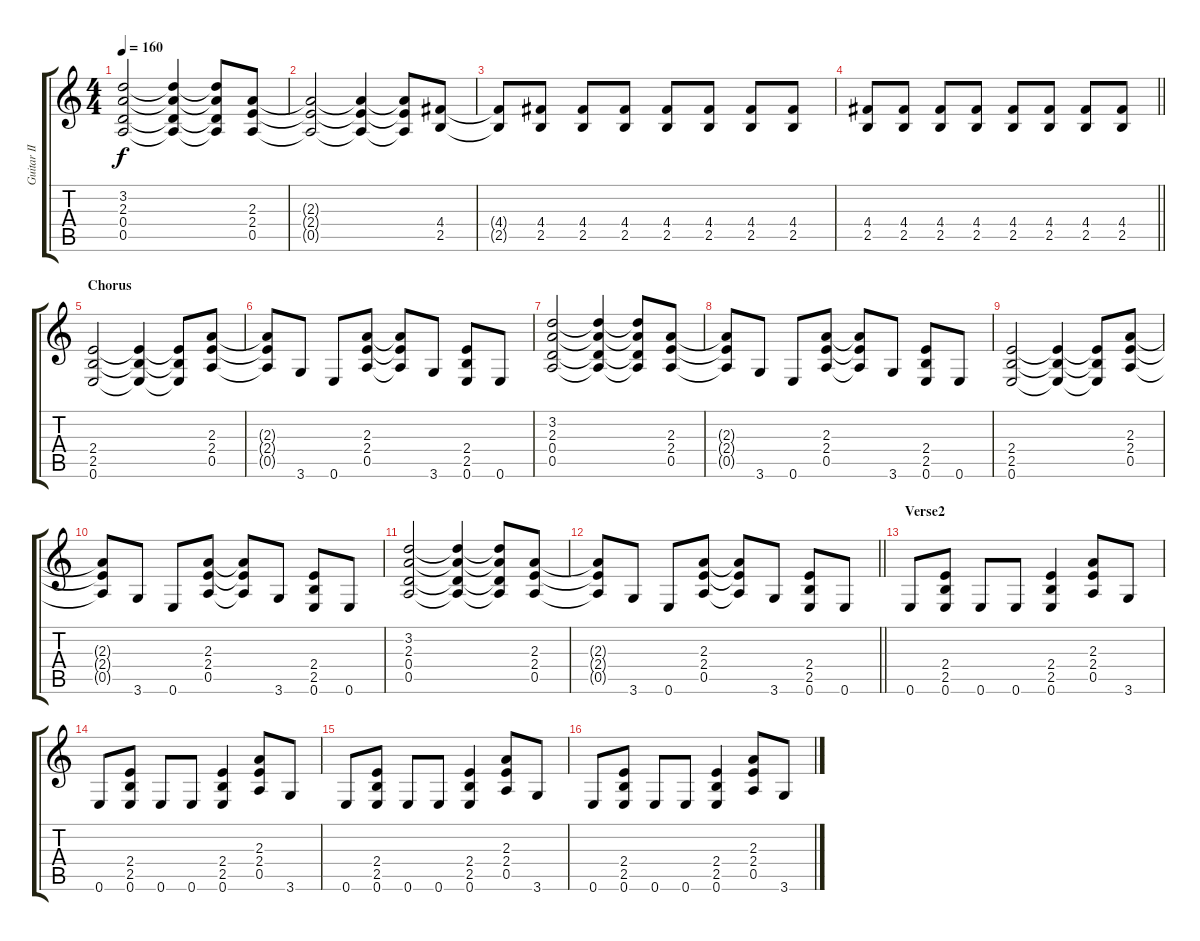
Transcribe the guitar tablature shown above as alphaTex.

\track ("Guitar II" "Guitar II") {instrument overdrivenguitar}
\staff {score tabs}
\tuning (E4 B3 G3 D3 A2 E2) {hide}
\ts (4 4)
\tempo 160
\clef g2
\ks c
(3.2 2.3 0.4 0.5).2{dy f} (3.2{t} 2.3{t} 0.4{t} 0.5{t}).4 (3.2{t} 2.3{t} 0.4{t} 0.5{t}).8 (2.3 2.4 0.5).8 |
(2.3{t} 2.4{t} 0.5{t}).2 (2.3{t} 2.4{t} 0.5{t}).4 (2.3{t} 2.4{t} 0.5{t}).8 (4.4 2.5).8 |
(4.4{t} 2.5{t}).8 (4.4 2.5).8 (4.4 2.5).8 (4.4 2.5).8 (4.4 2.5).8 (4.4 2.5).8 (4.4 2.5).8 (4.4 2.5).8 |
\barLineRight lightlight
(4.4 2.5).8 (4.4 2.5).8 (4.4 2.5).8 (4.4 2.5).8 (4.4 2.5).8 (4.4 2.5).8 (4.4 2.5).8 (4.4 2.5).8 |
\section ("" "Chorus")
(2.4 2.5 0.6).2 (2.4{t} 2.5{t} 0.6{t}).4 (2.4{t} 2.5{t} 0.6{t}).8 (2.3 2.4 0.5).8 |
(2.3{t} 2.4{t} 0.5{t}).8 3.6.8 0.6.8 (2.3 2.4 0.5).8 (2.3{t} 2.4{t} 0.5{t}).8 3.6.8 (2.4 2.5 0.6).8 0.6.8 |
(3.2 2.3 0.4 0.5).2 (3.2{t} 2.3{t} 0.4{t} 0.5{t}).4 (3.2{t} 2.3{t} 0.4{t} 0.5{t}).8 (2.3 2.4 0.5).8 |
(2.3{t} 2.4{t} 0.5{t}).8 3.6.8 0.6.8 (2.3 2.4 0.5).8 (2.3{t} 2.4{t} 0.5{t}).8 3.6.8 (2.4 2.5 0.6).8 0.6.8 |
(2.4 2.5 0.6).2 (2.4{t} 2.5{t} 0.6{t}).4 (2.4{t} 2.5{t} 0.6{t}).8 (2.3 2.4 0.5).8 |
(2.3{t} 2.4{t} 0.5{t}).8 3.6.8 0.6.8 (2.3 2.4 0.5).8 (2.3{t} 2.4{t} 0.5{t}).8 3.6.8 (2.4 2.5 0.6).8 0.6.8 |
(3.2 2.3 0.4 0.5).2 (3.2{t} 2.3{t} 0.4{t} 0.5{t}).4 (3.2{t} 2.3{t} 0.4{t} 0.5{t}).8 (2.3 2.4 0.5).8 |
\barLineRight lightlight
(2.3{t} 2.4{t} 0.5{t}).8 3.6.8 0.6.8 (2.3 2.4 0.5).8 (2.3{t} 2.4{t} 0.5{t}).8 3.6.8 (2.4 2.5 0.6).8 0.6.8 |
\section ("" "Verse2")
0.6.8 (2.4 2.5 0.6).8 0.6.8 0.6.8 (2.4 2.5 0.6).4 (2.3 2.4 0.5).8 3.6.8 |
0.6.8 (2.4 2.5 0.6).8 0.6.8 0.6.8 (2.4 2.5 0.6).4 (2.3 2.4 0.5).8 3.6.8 |
0.6.8 (2.4 2.5 0.6).8 0.6.8 0.6.8 (2.4 2.5 0.6).4 (2.3 2.4 0.5).8 3.6.8 |
0.6.8 (2.4 2.5 0.6).8 0.6.8 0.6.8 (2.4 2.5 0.6).4 (2.3 2.4 0.5).8 3.6.8
